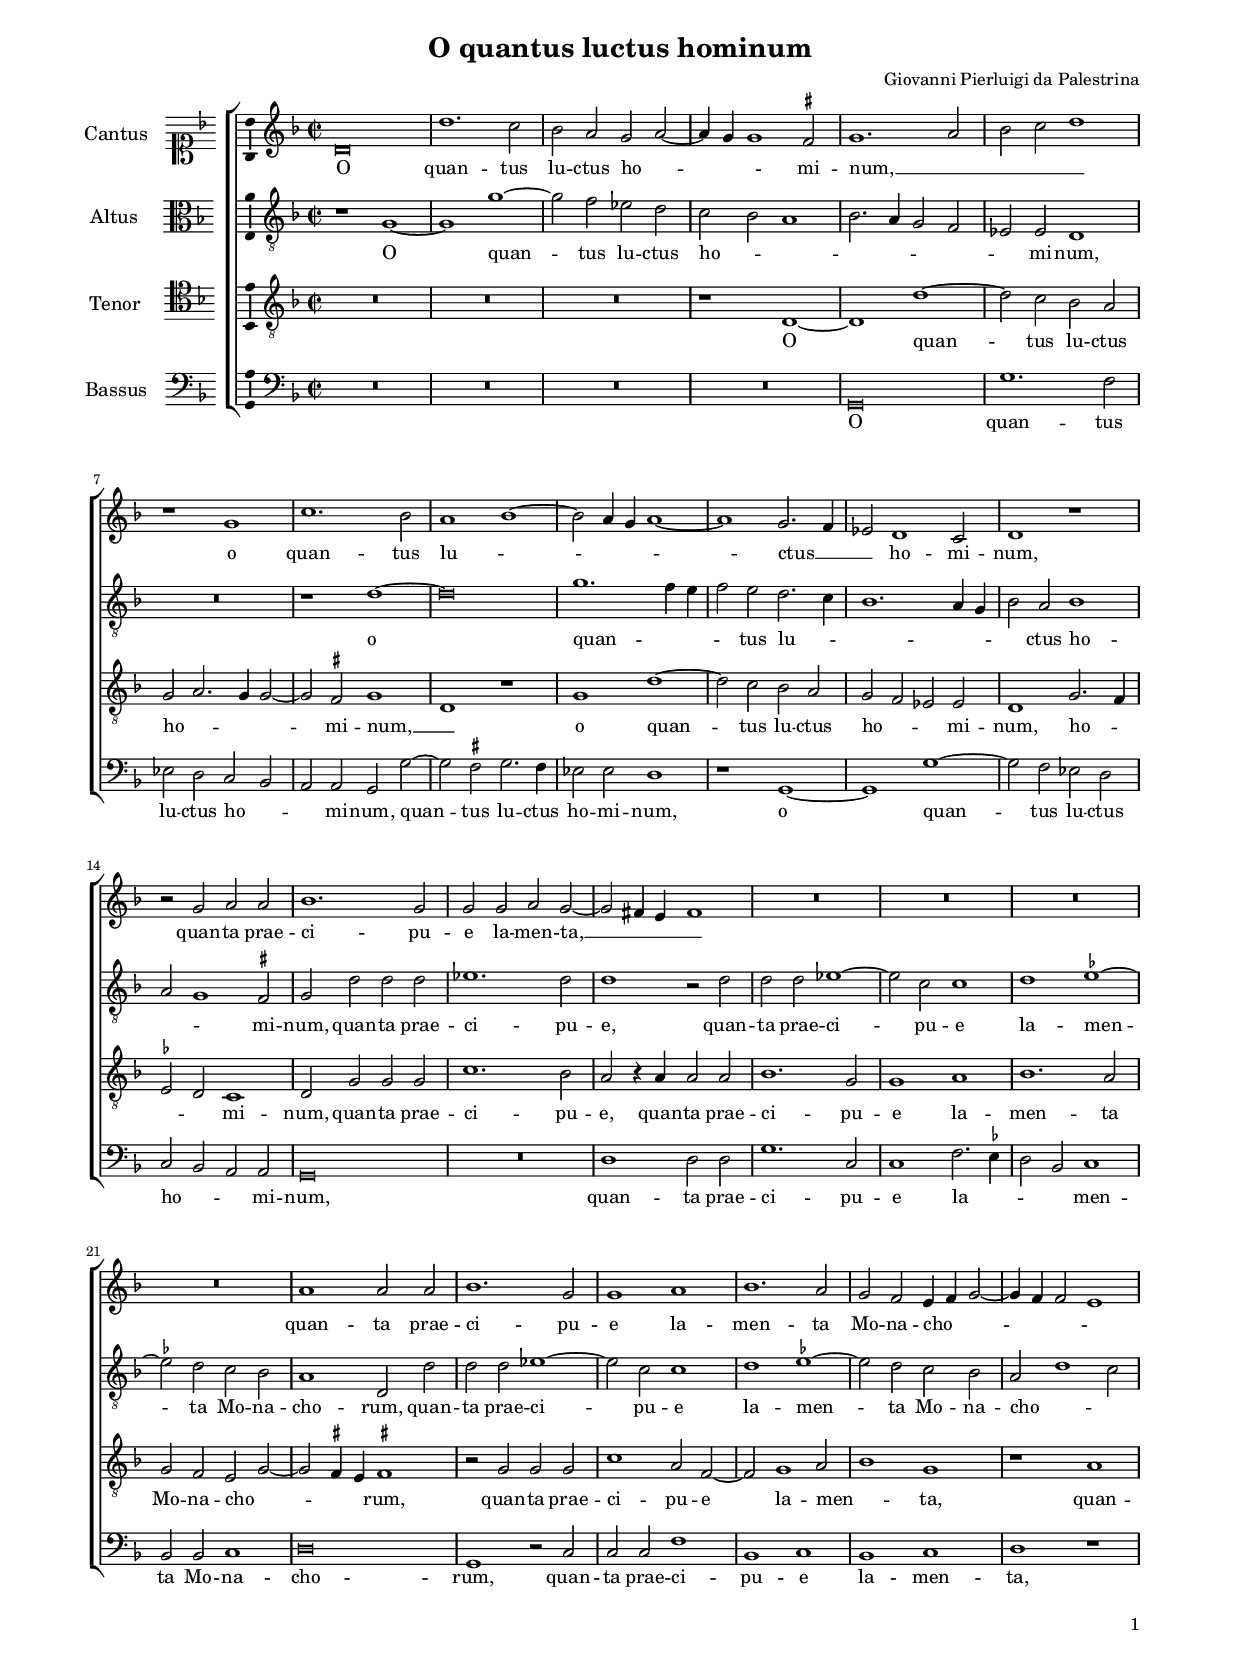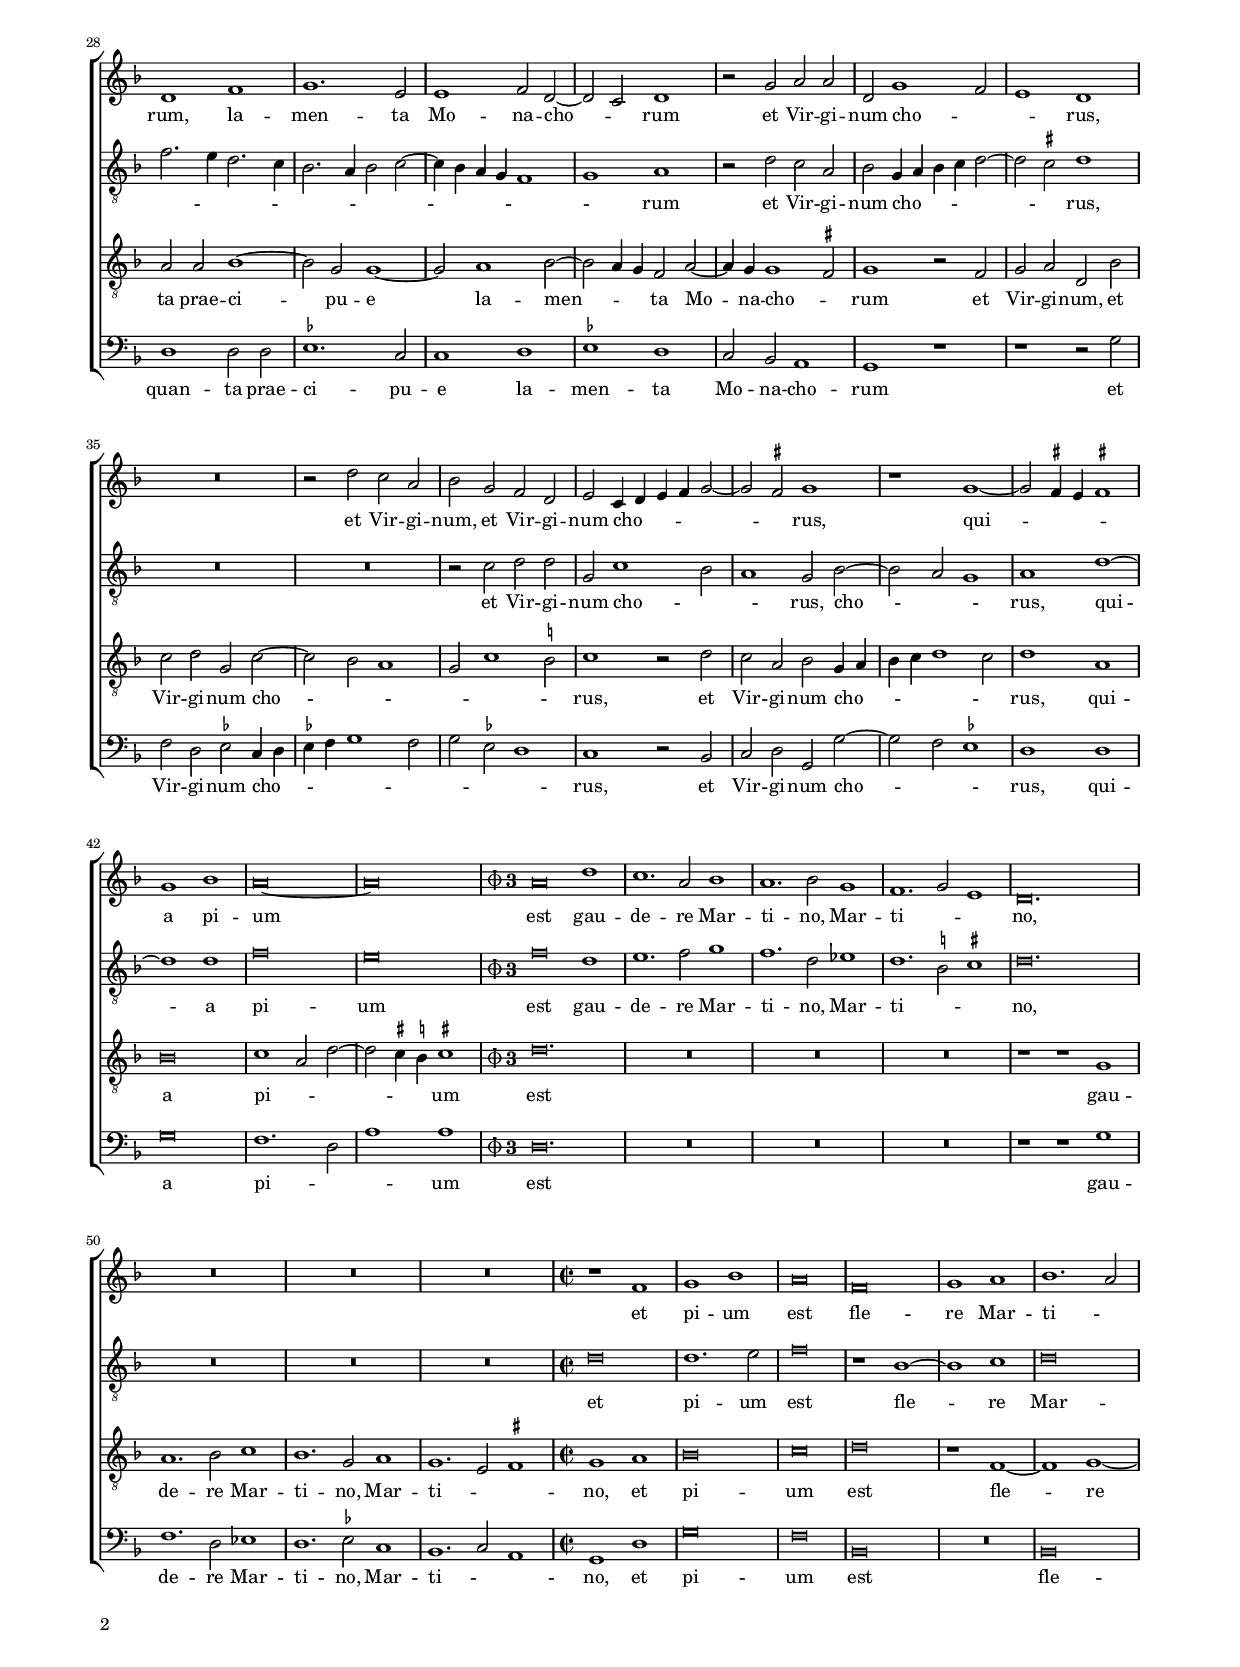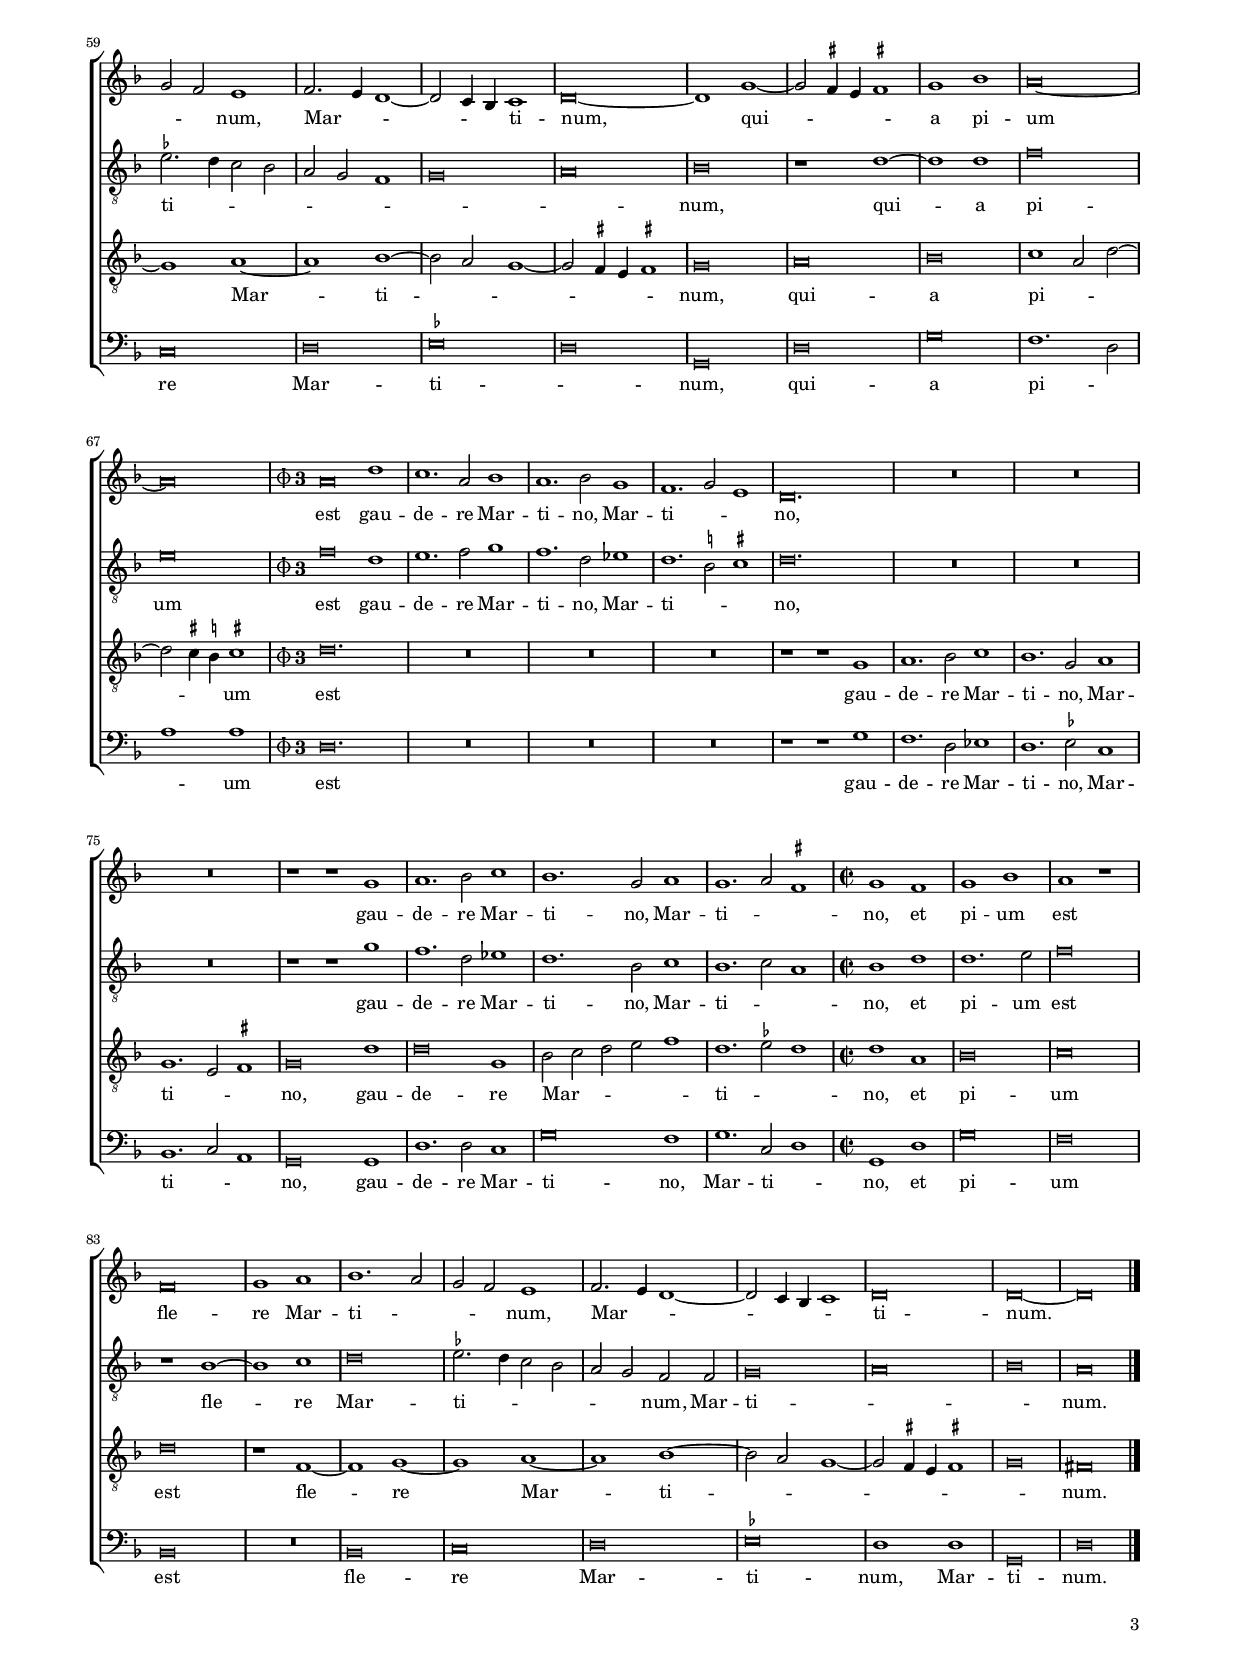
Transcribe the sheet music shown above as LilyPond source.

\header
{
  title="O quantus luctus hominum"
  composer="Giovanni Pierluigi da Palestrina"
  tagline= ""
}

\version "2.22.2"
\language deutsch
#(set-global-staff-size 15)
% #(set-default-paper-size "letter")
#(ly:set-option 'point-and-click #f)

	
global = {
	\key f \major
	\time 2/2 \set Score.measureLength = #(ly:make-moment 2/1)
    \set Score.tempoHideNote = ##t
    \tempo 2 = 90
    \skip 1*2*44
    \once \override Staff.TimeSignature #'stencil = #ly:text-interface::print
    \override Staff.TimeSignature #'text = \markup {\musicglyph #"timesig.mensural34" \lower #0.9 \bold \large "3"} \time 3/1
    \tempo 2 = 135
    \skip 1*3*8
    \time 2/2 \set Score.measureLength = #(ly:make-moment 2/1)
    \tempo 2 = 90
    \skip 1*2*15
    \once \override Staff.TimeSignature #'stencil = #ly:text-interface::print
    \override Staff.TimeSignature #'text = \markup {\musicglyph #"timesig.mensural34" \lower #0.9 \bold \large "3"} \time 3/1
    \tempo 2 = 135
    \skip 1*3*12
    \time 2/2 \set Score.measureLength = #(ly:make-moment 2/1)
    \tempo 2 = 90
    \skip 1*2*12 \bar "|."
	}

	ficta = { \once \set suggestAccidentals = ##t }
	
	forget = #(define-music-function (music) (ly:music?) #{
		\accidentalStyle forget
		$music
		\accidentalStyle default
		#})
	
	m = \melisma
	me = \melismaEnd


\paper
	{
	top-margin = 1.6 \cm
	bottom-margin = 1 \cm
	left-margin = 1.7 \cm
	right-margin = 1.7 \cm
	ragged-bottom = ##f
	ragged-last-bottom = ##f
	print-page-number = ##f
	system-system-spacing = #'((basic-distance . 17) (minimum-distance . 13) (padding . 5) (strechability . 150))
    oddFooterMarkup=\markup   \fill-line { "" \fromproperty #'page:page-number-string }
    evenFooterMarkup=\markup  \fill-line { \fromproperty #'page:page-number-string "" }
    last-bottom-spacing = #'((basic-distance . 11) (minimum-distance . 7) (padding . 4))
	systems-per-page = 4
    page-count = 3        
%	min-systems-per-page = 3
	}


incipitcantus = \markup { \score {
	{
	\set Staff.instrumentName = \markup { \fontsize #1 "Cantus" }
	\key f \major
	\clef soprano
	s4 \bar ""
	}
	\layout  {
	raggedright = ##t
	indent = 1.6 \cm
	line-width = 2.4\cm
	\context { \Staff \remove Time_signature_engraver }
	\override Staff.Clef.Y-extent = #'(0 . 0)
	}} \hspace #1 }
	
      
incipitaltus = \markup { \score {
	{
	\set Staff.instrumentName = \markup { \fontsize #1 "Altus" }
	\key f \major
	\clef alto
	s4 \bar ""
	}
	\layout  {
	raggedright = ##t
	indent = 1.6 \cm
	line-width = 2.4\cm
	\context { \Staff \remove Time_signature_engraver }
	\override Staff.Clef.Y-extent = #'(0 . 0)
	}} \hspace #1 }


incipittenor = \markup { \score {
	{
	\set Staff.instrumentName = \markup { \fontsize #1 "Tenor" }
	\key f \major
	\clef tenor
	s4 \bar ""
	}
	\layout  {
	raggedright = ##t
	indent = 1.6 \cm
	line-width = 2.4\cm
	\context { \Staff \remove Time_signature_engraver }
	\override Staff.Clef.Y-extent = #'(0 . 0)
	}} \hspace #1 }


incipitbassus = \markup { \score {
	{
	\set Staff.instrumentName = \markup { \fontsize #1 "Bassus" }
	\key f \major
	\clef bass
	s4 \bar ""
	}
	\layout  {
	raggedright = ##t
	indent = 1.6 \cm
	line-width = 2.4\cm
	\context { \Staff \remove Time_signature_engraver }
	\override Staff.Clef.Y-extent = #'(0 . 0)
	}} \hspace #1 }


cantus =  \relative c''
	{
	d,\breve
	d'1. c2
	b2 a g a~
	a4 g g1 \ficta fis2
%5
	g1. a2 |
	b2 c d1
	r1 g,
	c1. b2
	a1 b~
%10
	b2 a4 g a1~ |
	a1 g2. f4
	es2 d1 c2
	d1 r
	r2 g a a
%15
	b1. g2 |
	g2 g a g~
	g2 fis4 e fis1
	R\breve
	R\breve
%20
	R\breve |
	R\breve
	a1 a2 a
	b1. g2
	g1 a
%25
	b1. a2 |
	g2 f e4 f g2~
	g4 f f2 e1
	d1 f
	g1. e2
%30
	e1 f2 d~ |
	d2 c d1
	r2 g a a
	d,2 g1 f2
	e1 d
%35
	R\breve |
	r2 d' c a
	b2 g f d
	e2 c4 d e f g2~
	g2 \ficta fis g1
%40
	r1 g~ |
	g2 \ficta fis4 e \ficta fis!1
	g1 b
	a\breve~
    a\breve
% Triple time
%45
	a\breve d1 |
	c1. a2 b1
	a1. b2 g1
	f1. g2 e1
	d\breve.
%50
	R\breve. |
	R\breve.
	R\breve.
% End of triple time
	r1 f
	g1 b
%55
	a\breve |
	f\breve
	g1 a
	b1. a2
	g2 f e1
%60
	f2. e4 d1~ |
	d2 c4 b c1
	d\breve~
	d1 g~
	g2 \ficta fis4 e \ficta fis!1
%65
	g1 b |
	a\breve~
	a\breve
% Triple time
	a\breve d1
	c1. a2 b1
%70
	a1. b2 g1 |
	f1. g2 e1
	d\breve.
	R\breve.
	R\breve.
%75
	R\breve. |
	r1 r g
	a1. b2 c1
	b1. g2 a1
	g1. a2 \ficta fis1
% End of triple time
%80
	g1 f |
	g1 b
	a1 r
	f\breve
	g1 a
%85
	b1. a2 |
	g2 f e1
	f2. e4 d1~
	d2 c4 b c1
	d\breve
%90
	d\breve~ |
	d\breve |
	}


altus =  \relative c'
	{
	r1 g~
	g1 g'~
	g2 f es d
	c2 b a1
%5
	b2. a4 g2 f |
	es2 es d1
	R\breve
	r1 d'~
	d\breve
%10
	g1. f4 e |
	f2 e d2. c4
	b1. a4 g
	b2 a b1
	a2 g1 \ficta fis2
%15
	g2 d' d d |
	es1. d2
	d1 r2 d
	d2 d es1~
	es2 c c1
%20
	d1 \ficta es~ |
	\ficta es2 d c b
	a1 d,2 d'
	d2 d es1~
	es2 c c1
%25
	d1 \ficta es~ |
	\ficta es2 d c b
	a2 d1 c2
	f2. e4 d2. c4
	b2. a4 b2 c~
%30
	c4 b a g f1 |
	g1 a
	r2 d c a
	b2 g4 a b c d2~
	d2 \ficta cis d1
%35
	R\breve |
	R\breve
	r2 c d d
	g,2 c1 b2
	a1 g2 b~
%40
	b2 a g1 |
	a1 d~
	d1 d
	f\breve
	e\breve
% Triple time
%45
	f\breve d1 |
	e1. f2 g1
	f1. d2 es1
	d1. \ficta h2 \ficta cis1
	d\breve.
%50
	R\breve. |
	R\breve.
	R\breve.
% End of triple time
	d\breve
	d1. e2
%55
	f\breve |
	r1 b,~
	b1 c
	d\breve
	\ficta es2. d4 c2 b
%60
	a2 g f1 |
	g\breve
	a\breve
	b\breve
	r1 d~
%65
	d1 d |
	f\breve
	e\breve
% Triple time
	f\breve d1
	e1. f2 g1
%70
	f1. d2 es1 |
	d1. \ficta h2 \ficta cis1
	d\breve.
	R\breve.
	R\breve.
%75
	R\breve. |
	r1 r g
	f1. d2 es1
	d1. b2 c1
	b1. c2 a1
% End of triple time
%80
	b1 d |
	d1. e2
	f\breve
	r1 b,~
	b1 c
%85
	d\breve |
	\ficta es2. d4 c2 b
	a2 g f f
	g\breve
	a\breve
%90
	b\breve |
	a\breve |
	}


tenor =  \relative c'
	{
	R\breve
	R\breve
	R\breve
	r1 d,~
%5
	d1 d'~ |
	d2 c b a
	g2 a2. g4 g2~
	g2 \ficta fis g1
	d1 r
%10
	g1 d'~ |
	d2 c b a
	g2 f es es
	d1 g2. f4
	\ficta es2 d c1
%15
	d2 g g g |
	c1. b2
	a2 r4 a a2 a
	b1. g2
	g1 a
%20
	b1. a2 |
	g2 f e g~
	g2 \ficta fis4 e \ficta fis!1
	r2 g g g
	c1 a2 f~
%25
	f2 g1 a2 |
	b1 g
	r1 a
	a2 a b1~
	b2 g g1~
%30
	g2 a1 b2~ |
	b2 a4 g f2 a~
	a4 g g1 \ficta fis2
	g1 r2 f
	g2 a d, b'
%35
	c2 d g, c~ |
	c2 b a1
	g2 c1 \ficta h2
	c1 r2 d
	c2 a b g4 a
%40
	b4 c d1 c2 |
	d1 a
	b\breve
	c1 a2 d~
	d2 \ficta cis4 \ficta h \ficta cis!1
% Triple time
%45
	d\breve. |
	R\breve.
	R\breve.
	R\breve.
	r1 r g,
%50
	a1. b2 c1 |
	b1. g2 a1
	g1. e2 \ficta fis!1
% End of triple time
	g1 a
	b\breve
%55
	c\breve |
	d\breve
	r1 f,~
	f1 g~
	g1 a~
%60
	a1 b~ |
	b2 a g1~
	g2 \ficta fis4 e \ficta fis!1
	g\breve
	a\breve
%65
	b\breve |
	c1 a2 d~
	d2 \ficta cis4 \ficta h \ficta cis!1
% Triple time
	d\breve.
	R\breve.
%70
	R\breve. |
	R\breve.
	r1 r g,
	a1. b2 c1
	b1. g2 a1
%75
	g1. e2 \ficta fis1 |
	g\breve d'1
	d\breve g,1
	b2 c d e f1
	d1. \ficta es2 d1
% End of triple time
%80
	d1 a |
	b\breve
	c\breve
	d\breve
	r1 f,~
%85
	f1 g~ |
	g1 a~
	a1 b~
	b2 a g1~
	g2 \ficta fis4 e \ficta fis!1
%90
	g\breve |
	fis\breve |        
	}


bassus  =  \relative c
	{
	R\breve
	R\breve
	R\breve
	R\breve
%5
	g\breve |
	g'1. f2
	es2 d c b
	a2 a g g'~
	g2 \ficta fis g2. \forget f4
%10
	es2 es d1 |
	r1 g,~
	g1 g'~
	g2 f es d
	c2 b a a
%15
	g\breve |
	R\breve
	d'1 d2 d
	g1. c,2
	c1 f2. \ficta es4
%20
	d2 b c1 |
	b2 b c1
	d\breve
	g,1 r2 c
	c2 c f1
%25
	b,1 c |
	b1 c
	d1 r
	d1 d2 d
	\ficta es1. c2
%30
	c1 d |
	\ficta es1 d
	c2 b a1
	g1 r
	r1 r2 g'
%35
	f2 d \ficta es2 c4 d |
	\ficta es4 f g1 f2
	g2 \ficta es d1
	c1 r2 b
	c2 d g, g'~
%40
	g2 f \ficta es1 |
	d1 d
	g\breve
	f1. d2
	a'1 a
% Triple time
%45
	d,\breve. |
	R\breve.
	R\breve.
	R\breve.
	r1 r g
%50
	f1. d2 es1 |
	d1. \ficta es2 c1
	b1. c2 a1
% End of triple time
	g1 d'
	g\breve
%55
	f\breve |
	b,\breve
	R\breve
	b\breve
	c\breve
%60
	d\breve |
	\ficta es\breve
	d\breve
	g,\breve
	d'\breve
%65
	g\breve |
	f1. d2
	a'1 a
% Triple time
	d,\breve.
	R\breve.
%70
	R\breve. |
	R\breve.
	r1 r g
	f1. d2 es1
	d1. \ficta es2 c1
%75
	b1. c2 a1 |
	g\breve g1
	d'1. d2 c1
	g'\breve f1
	g1. c,2 d1
% End of triple time
%80
	g,1 d' |
	g\breve
	f\breve
	b,\breve
	R\breve
%85
	b\breve |
	c\breve
	d\breve
	\ficta es\breve
	d1 d
%90
	g,\breve |
	d'\breve |
	}


lyricscantus = \lyricmode {
	O quan -- tus lu -- ctus ho -- _ _ _ mi -- num, __ _ _ _ _
    o quan -- tus lu -- _ _ _ _ ctus __ _ _ ho -- mi -- num,
    quan -- ta prae -- ci -- pu -- e la -- men -- ta, __ _ _ _
    quan -- ta prae -- ci -- pu -- e la -- men -- ta Mo -- na -- cho -- _ _ _ _ _ rum,
    la -- men -- ta Mo -- na -- cho -- _ rum
    et Vir -- gi -- num cho -- _ _ rus,
    et Vir -- gi -- num,
    et Vir -- gi -- num cho -- _ _ _ _ _ rus,
    qui -- _ _ _ a pi -- um est gau -- de -- re Mar -- ti -- no,
    Mar -- ti -- _ _ no,
    et pi -- um est fle -- re Mar -- ti -- _ _ _ num,
    Mar -- _ _ _ _ ti -- num,
    qui -- _ _ _ a pi -- um est gau -- de -- re Mar -- ti -- no,
    Mar -- ti -- _ _ no,
    gau -- de -- re Mar -- ti -- no,
    Mar -- ti -- _ _ no,
    et pi -- um est fle -- re Mar -- ti -- _ _ _ num,
    Mar -- _ _ _ _ _ ti -- num.
	}


lyricsaltus = \lyricmode {
	O quan -- tus lu -- ctus ho -- _ _ _ _ _ _ _ mi -- num,
    o quan -- _ _ _ tus lu -- _ _ _ _ _ ctus ho -- _ _ mi -- num,
    quan -- ta prae -- ci -- pu -- e,
    quan -- ta prae -- ci -- pu -- e la -- men -- ta Mo -- na -- cho -- rum,
    quan -- ta prae -- ci -- pu -- e la -- men -- ta Mo -- na -- cho -- _ _ _ _ _ _ _ _ _ _ _ _ _ _ _ rum
    et Vir -- gi -- num cho -- _ _ _ _ _ rus,
    et Vir -- gi -- num cho -- _ _ rus,
    cho -- _ _ rus,
    qui -- a pi -- um est gau -- de -- re Mar -- ti -- no,
    Mar -- ti -- _ _ no,
    et pi -- um est fle -- re Mar -- ti -- _ _ _ _ _ _ _ _ num,
    qui -- a pi -- um est gau -- de -- re Mar -- ti -- no,
    Mar -- ti -- _ _ no,
    gau -- de -- re Mar -- ti -- no,
    Mar -- ti -- _ _ no,
    et pi -- um est fle -- re Mar -- ti -- _ _ _ _ _ num,
    Mar -- ti -- _ _ num.
	}


lyricstenor = \lyricmode {
	O quan -- tus lu -- ctus ho -- _ _ _ mi -- num, __ _
    o quan -- tus lu -- ctus ho -- _ _ mi -- num,
    ho -- _ _ _ mi -- num,
    quan -- ta prae -- ci -- pu -- e,
    quan -- ta prae -- ci -- pu -- e la -- men -- ta Mo -- na -- cho -- _ _ _ rum,
    quan -- ta prae -- ci -- pu -- e la -- men -- _ ta,
    quan -- ta prae -- ci -- pu -- e la -- men -- _ _ ta Mo -- na -- cho -- _ rum
    et Vir -- gi -- num,
    et Vir -- gi -- num cho -- _ _ _ _ _ rus,
    et Vir -- gi -- num cho -- _ _ _ _ _ rus,
    qui -- a pi -- _ _ _ _ um est gau -- de -- re Mar -- ti -- no,
    Mar -- ti -- _ _ no,
    et pi -- um est fle -- re Mar -- ti -- _ _ _ _ _ num,
    qui -- a pi -- _ _ _ _ um est gau -- de -- re Mar -- ti -- no,
    Mar -- ti -- _ _ no,
    gau -- de -- re Mar -- _ _ _ _ ti -- _ _ no,
    et pi -- um est fle -- re Mar -- ti -- _ _ _ _ _ _ num.
	}


lyricsbassus = \lyricmode {
	O quan -- tus lu -- ctus ho -- _ _ mi -- num,
    quan -- tus lu -- ctus ho -- mi -- num,
    o quan -- tus lu -- ctus ho -- _ _ mi -- num,
    quan -- ta prae -- ci -- pu -- e la -- _ _ _ men -- ta Mo -- na -- cho -- rum,
    quan -- ta prae -- ci -- pu -- e la -- men -- ta,
    quan -- ta prae -- ci -- pu -- e la -- men -- ta Mo -- na -- cho -- rum
    et Vir -- gi -- num cho -- _ _ _ _ _ _ _ _ rus,
    et Vir -- gi -- num cho -- _ _ rus,
    qui -- a pi -- _ _ um est gau -- de -- re Mar -- ti -- no,
    Mar -- ti -- _ _ no,
    et pi -- um est fle -- re Mar -- ti -- _ num,
    qui -- a pi -- _ _ um est gau -- de -- re Mar -- ti -- no,
    Mar -- ti -- _ _ no,
    gau -- de -- re Mar -- ti -- no,
    Mar -- ti -- _ no,
    et pi -- um est fle -- re Mar -- ti -- num,
    Mar -- ti -- num.
	}


\score
{  
	\transpose c c {
	\new ChoirStaff \with { \override StaffGrouper.staff-staff-spacing.basic-distance = #12 }
	<<

	\new Staff << \global
	\new Voice="v1" {
		\set Staff.instrumentName=\incipitcantus
        %       \set Staff.instrumentName="S"
		\set Staff.midiInstrument = "reed organ"
		\clef "violin"
		\cantus }
	\new Lyrics \lyricsto "v1" {\lyricscantus }
	>>


	\new Staff << \global
	\new Voice="v2" {
		\set Staff.instrumentName=\incipitaltus
        %       \set Staff.instrumentName="A"
		\set Staff.midiInstrument = "reed organ"
        \clef "G_8" % "violin"
		\altus}
	\new Lyrics \lyricsto "v2" {\lyricsaltus }
	>>


	\new Staff << \global
	\new Voice="v3" {
		\set Staff.instrumentName=\incipittenor
        %       \set Staff.instrumentName="T"
		\set Staff.midiInstrument = "reed organ"
		\clef "G_8"
		\tenor }
	\new Lyrics \lyricsto "v3" {\lyricstenor }
	>>


	\new Staff << \global
	\new Voice="v4" {
		\set Staff.instrumentName=\incipitbassus
        %       \set Staff.instrumentName="B"
		\set Staff.midiInstrument = "reed organ"
		\clef "bass" 
		\bassus }
	\new Lyrics \lyricsto "v4" {\lyricsbassus}
	>>

	>>
	} % transpose

	\layout
	{
	indent = 2.3 \cm
%	\context { \Lyrics \override VerticalAxisGroup.nonstaff-relatedstaff-spacing.padding = #2 }
%	\context { \Lyrics \override LyricText.font-size = #1 }
	\context { \Staff \override TimeSignature.break-visibility = #end-of-line-invisible }
    \context { \Staff \consists "Ambitus_engraver" }
	\context { \Score \override BarNumber.padding = #2 }
	\context { \Voice \override NoteHead.style = #'baroque }
	}

\midi
	{
	}
	
}


% EOF
